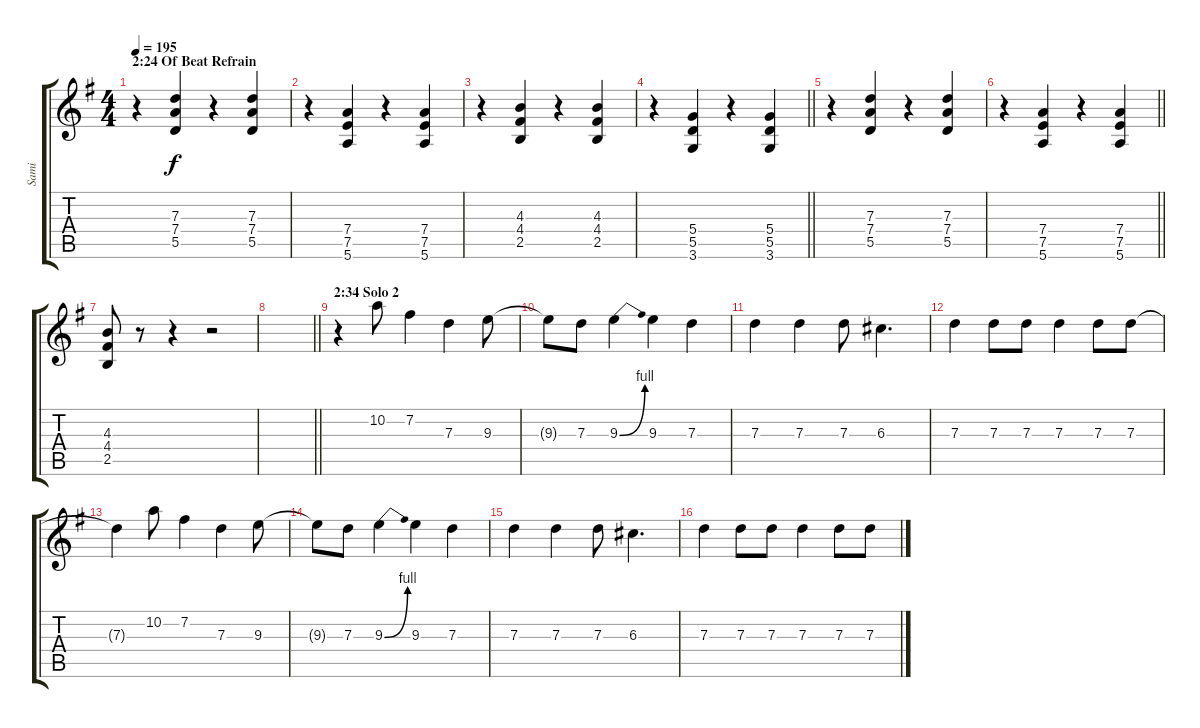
\track ("Sami" "Sami") {instrument overdrivenguitar}
\staff {score tabs}
\tuning (E4 B3 G3 D3 A2 E2) {hide}
\ts (4 4)
\section ("" "2:24 Of Beat Refrain")
\tempo 195
\clef g2
\ks g
r.4{dy f} (7.3 7.4 5.5).4 r.4 (7.3 7.4 5.5).4 |
r.4 (7.4 7.5 5.6).4 r.4 (7.4 7.5 5.6).4 |
r.4 (4.3 4.4 2.5).4 r.4 (4.3 4.4 2.5).4 |
\barLineRight lightlight
r.4 (5.4 5.5 3.6).4 r.4 (5.4 5.5 3.6).4 |
r.4 (7.3 7.4 5.5).4 r.4 (7.3 7.4 5.5).4 |
\barLineRight lightlight
r.4 (7.4 7.5 5.6).4 r.4 (7.4 7.5 5.6).4 |
(4.3 4.4 2.5).8 r.8 r.4 r.2 |
\barLineRight lightlight
|
\section ("" "2:34 Solo 2")
r.4 10.2.8 7.2.4 7.3.4 9.3.8 |
9.3{t}.8 7.3.8 9.3{be (bend 0 0 60 4)}.4 9.3.4 7.3.4 |
7.3.4 7.3.4 7.3.8 6.3.4{d} |
7.3.4 7.3.8 7.3.8 7.3.4 7.3.8 7.3.8 |
7.3{t}.4 10.2.8 7.2.4 7.3.4 9.3.8 |
9.3{t}.8 7.3.8 9.3{be (bend 0 0 60 4)}.4 9.3.4 7.3.4 |
7.3.4 7.3.4 7.3.8 6.3.4{d} |
7.3.4 7.3.8 7.3.8 7.3.4 7.3.8 7.3.8
